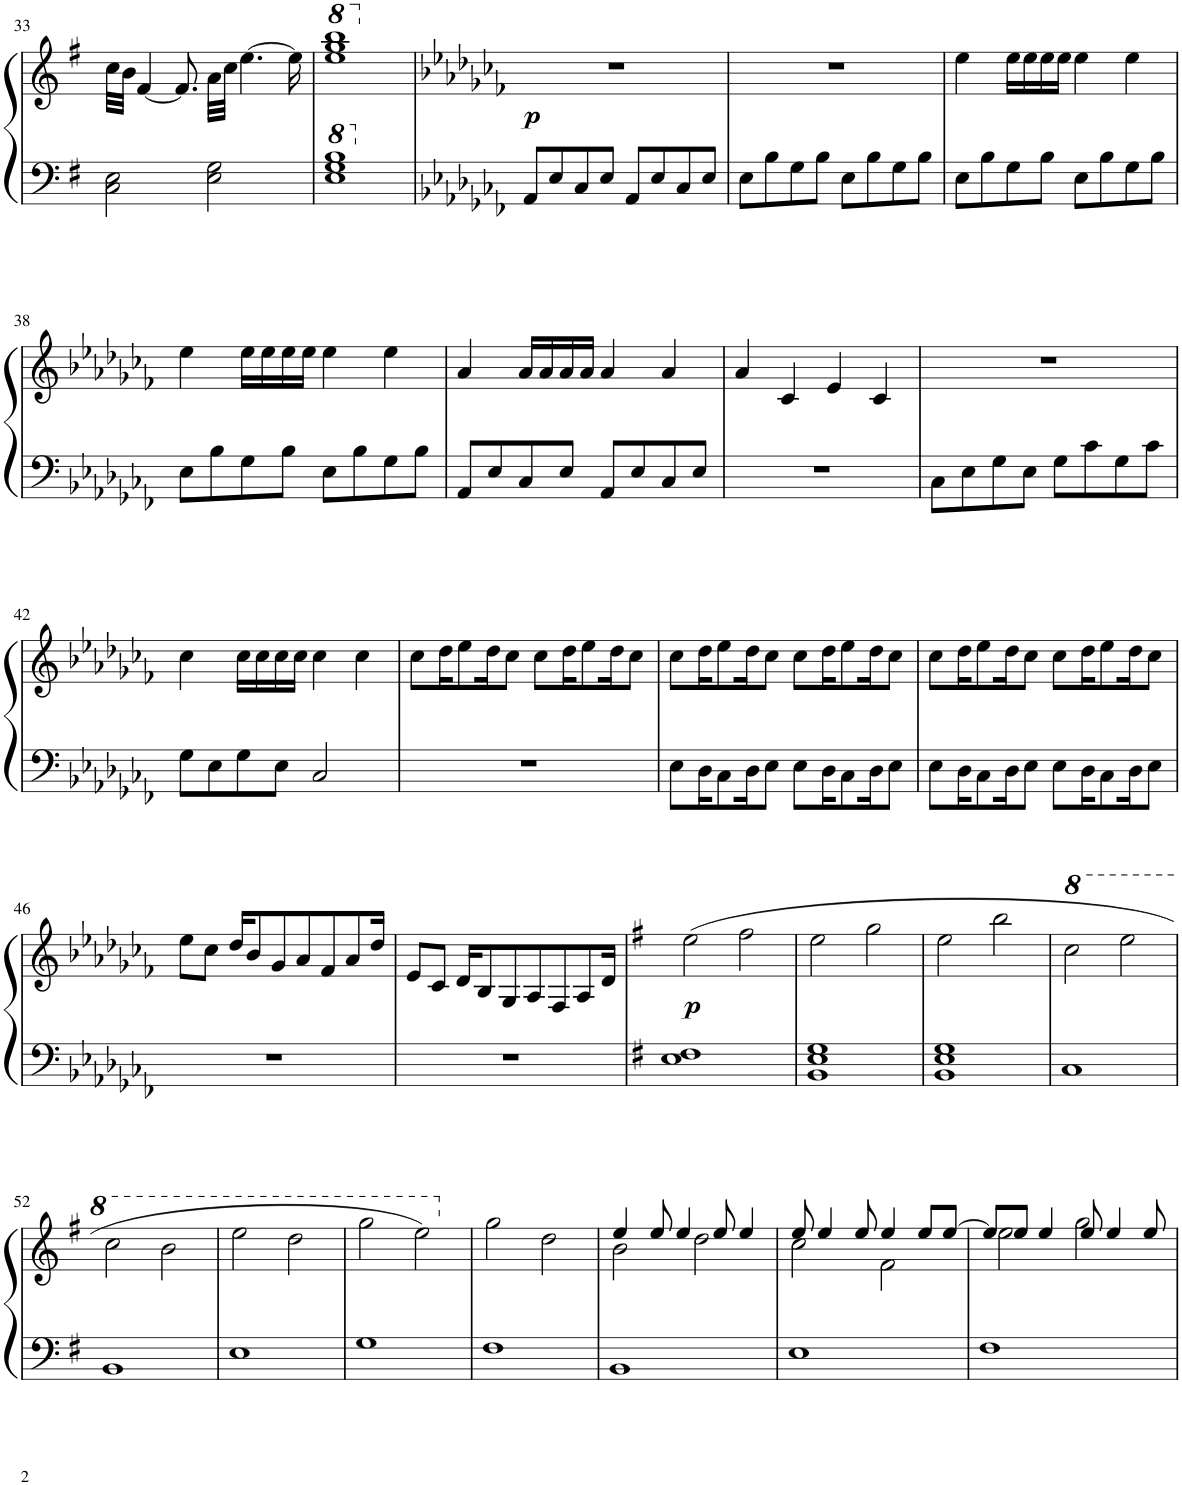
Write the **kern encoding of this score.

**kern	**kern	**dynam
*part1	*part1	*part1
*staff2	*staff1	*staff1/2
*I"Piano	*	*
*I'Pno.	*	*
!!LO:PB:g=z
*clefF4	*clefG2	*
*k[f#]	*k[f#]	*
*M4/4	*M4/4	*
=33	=33	=33
2C\ 2E\	32cc\LLL	.
.	32b\JJJ	.
.	[4f#/	.
.	8.f#/]	.
2E\ 2G\	32a\LLL	.
.	32cc\JJJ	.
.	[4.ee\	.
.	16ee\]	.
=34	=34	=34
*8va	*	*
*	*8va	*
1e 1g 1b	1eee 1ggg 1bbb	.
=35	=35	=35
*k[b-e-a-d-g-c-f-]	*k[b-e-a-d-g-c-f-]	*
*X8va	*	*
*	*X8va	*
!	!	!LO:DY:b
8AA-/L	1r	p
8E-/	.	.
8C-/	.	.
8E-/J	.	.
8AA-/L	.	.
8E-/	.	.
8C-/	.	.
8E-/J	.	.
=36	=36	=36
8E-\L	1r	.
8B-\	.	.
8G-\	.	.
8B-\J	.	.
8E-\L	.	.
8B-\	.	.
8G-\	.	.
8B-\J	.	.
=37	=37	=37
8E-\L	4ee-\	.
8B-\	.	.
8G-\	16ee-\LL	.
.	16ee-\	.
8B-\J	16ee-\	.
.	16ee-\JJ	.
8E-\L	4ee-\	.
8B-\	.	.
8G-\	4ee-\	.
8B-\J	.	.
!!LO:LB:g=z
=38	=38	=38
8E-\L	4ee-\	.
8B-\	.	.
8G-\	16ee-\LL	.
.	16ee-\	.
8B-\J	16ee-\	.
.	16ee-\JJ	.
8E-\L	4ee-\	.
8B-\	.	.
8G-\	4ee-\	.
8B-\J	.	.
=39	=39	=39
8AA-/L	4a-/	.
8E-/	.	.
8C-/	16a-/LL	.
.	16a-/	.
8E-/J	16a-/	.
.	16a-/JJ	.
8AA-/L	4a-/	.
8E-/	.	.
8C-/	4a-/	.
8E-/J	.	.
=40	=40	=40
1r	4a-/	.
.	4c-/	.
.	4e-/	.
.	4c-/	.
=41	=41	=41
8C-\L	1r	.
8E-\	.	.
8G-\	.	.
8E-\J	.	.
8G-\L	.	.
8c-\	.	.
8G-\	.	.
8c-\J	.	.
!!LO:LB:g=z
=42	=42	=42
8G-\L	4cc-\	.
8E-\	.	.
8G-\	16cc-\LL	.
.	16cc-\	.
8E-\J	16cc-\	.
.	16cc-\JJ	.
2C-/	4cc-\	.
.	4cc-\	.
=43	=43	=43
1r	8cc-\L	.
.	16dd-\K	.
.	8ee-\	.
.	16dd-\K	.
.	8cc-\J	.
.	8cc-\L	.
.	16dd-\K	.
.	8ee-\	.
.	16dd-\K	.
.	8cc-\J	.
=44	=44	=44
8E-\L	8cc-\L	.
16D-\K	16dd-\K	.
8C-\	8ee-\	.
16D-\K	16dd-\K	.
8E-\J	8cc-\J	.
8E-\L	8cc-\L	.
16D-\K	16dd-\K	.
8C-\	8ee-\	.
16D-\K	16dd-\K	.
8E-\J	8cc-\J	.
=45	=45	=45
8E-\L	8cc-\L	.
16D-\K	16dd-\K	.
8C-\	8ee-\	.
16D-\K	16dd-\K	.
8E-\J	8cc-\J	.
8E-\L	8cc-\L	.
16D-\K	16dd-\K	.
8C-\	8ee-\	.
16D-\K	16dd-\K	.
8E-\J	8cc-\J	.
!!LO:LB:g=z
=46	=46	=46
1r	8ee-\L	.
.	8cc-\J	.
.	16dd-/KL	.
.	8b-/	.
.	8g-/	.
.	8a-/	.
.	8f-/	.
.	8a-/	.
.	16dd-/Jk	.
=47	=47	=47
1r	8e-/L	.
.	8c-/J	.
.	16d-/KL	.
.	8B-/	.
.	8G-/	.
.	8A-/	.
.	8F-/	.
.	8A-/	.
.	16d-/Jk	.
=48	=48	=48
*k[f#]	*k[f#]	*
!	!	!LO:DY:b
1E 1F#	(2ee\	p
.	2ff#\	.
=49	=49	=49
1BB 1E 1G	2ee\	.
.	2gg\	.
=50	=50	=50
1BB 1E 1G	2ee\	.
.	2bb\	.
=51	=51	=51
*	*8va	*
1C	2ccc\	.
.	2eee\	.
!!LO:LB:g=z
=52	=52	=52
1BB	2ccc\	.
.	2bb\	.
=53	=53	=53
1E	2eee\	.
.	2ddd\	.
=54	=54	=54
1G	2ggg\	.
.	2eee\)	.
=55	=55	=55
*	*X8va	*
1F#	2gg\	.
.	2dd\	.
=56	=56	=56
*	*^	*
1BB	4ee/	2b\	.
.	8ee/	.	.
.	4ee/	.	.
.	.	2dd\	.
.	8ee/	.	.
.	4ee/	.	.
=57	=57	=57	=57
1E	8ee/	2cc\	.
.	4ee/	.	.
.	8ee/	.	.
.	4ee/	2f#\	.
.	8ee/L	.	.
.	[8ee/J	.	.
=58	=58	=58	=58
1F#	8ee/L]	2ee\	.
.	8ee/J	.	.
.	4ee/	.	.
.	8ee/	2gg\	.
.	4ee/	.	.
.	8ee/	.	.
*	*v	*v	*
=	=	=
*-	*-	*-
